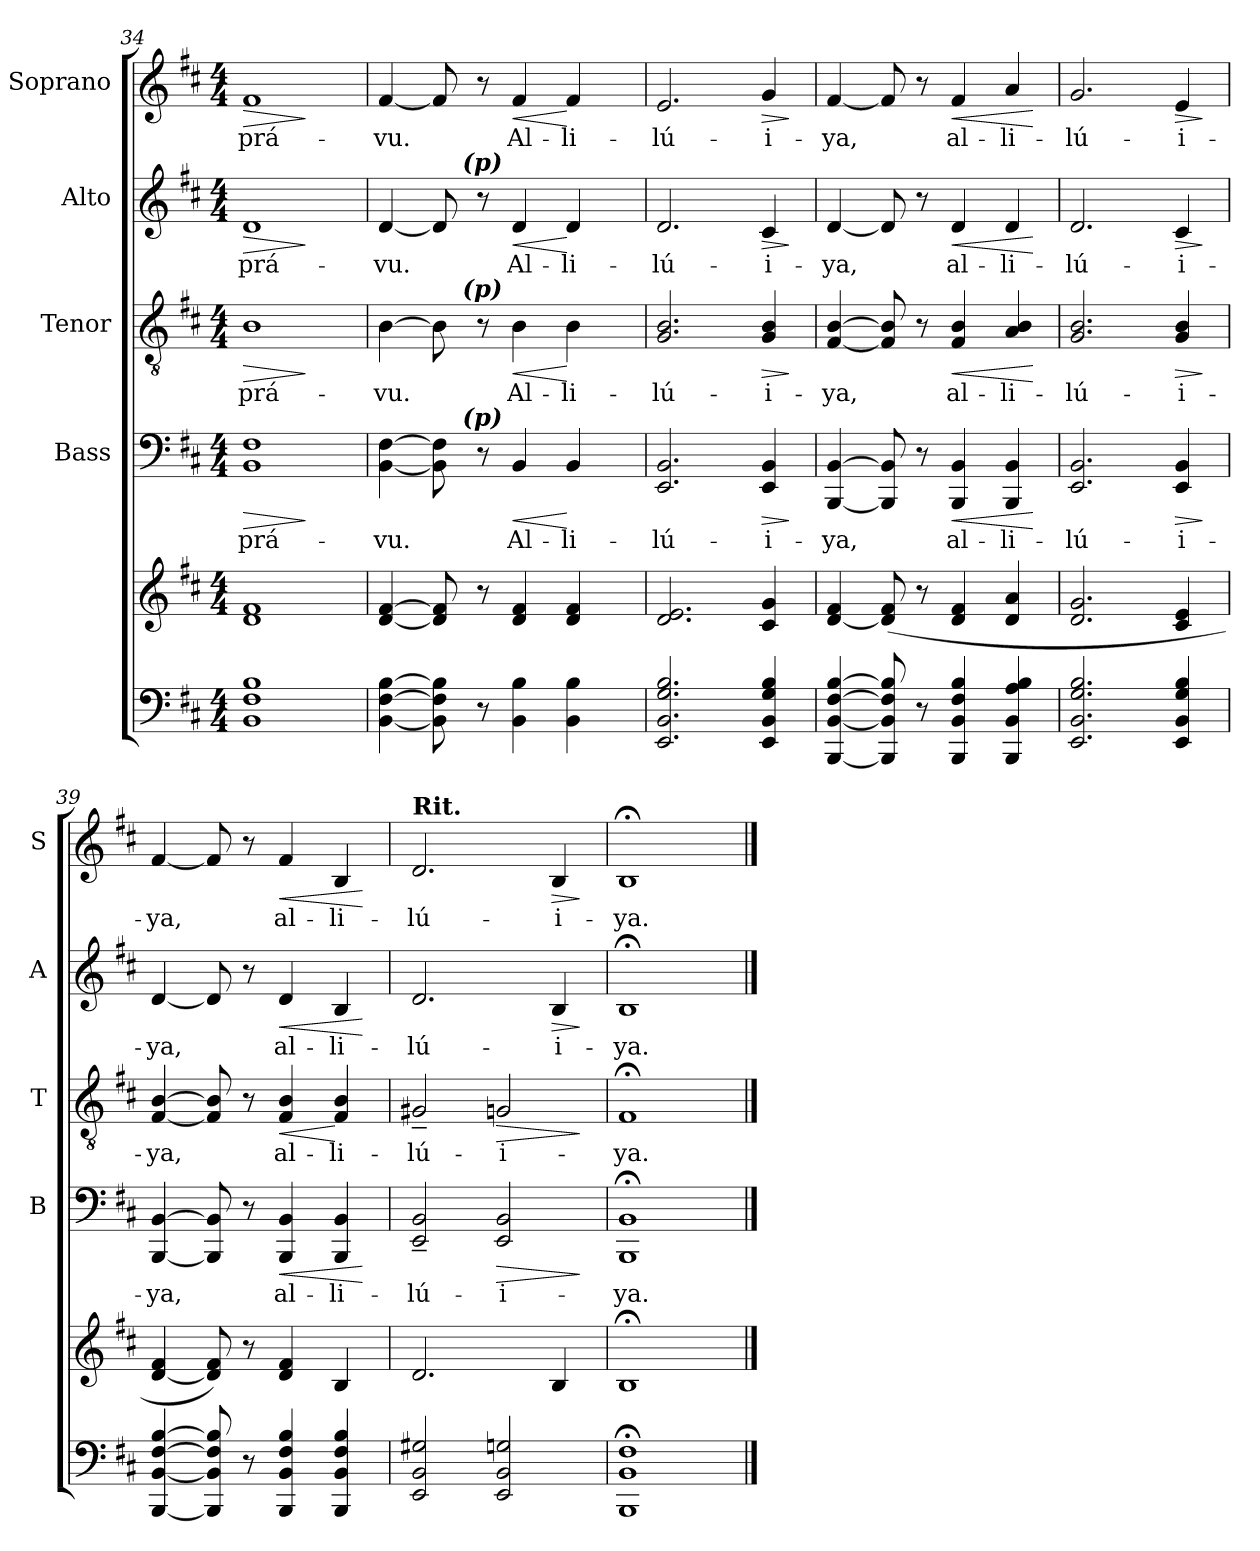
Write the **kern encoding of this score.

**kern	**kern	**kern	**text	**dynam	**kern	**text	**dynam	**kern	**text	**dynam	**kern	**text	**dynam
*part5	*part5	*part4	*part4	*part4	*part3	*part3	*part3	*part2	*part2	*part2	*part1	*part1	*part1
*staff6	*staff5	*staff4	*staff4	*staff4	*staff3	*staff3	*staff3	*staff2	*staff2	*staff2	*staff1	*staff1	*staff1
*	*	*I"Bass	*	*	*I"Tenor	*	*	*I"Alto	*	*	*I"Soprano	*	*
*	*	*I'B	*	*	*I'T	*	*	*I'A	*	*	*I'S	*	*
!!LO:PB:g=z
*clefF4	*clefG2	*clefF4	*	*	*clefGv2	*	*	*clefG2	*	*	*clefG2	*	*
*k[f#c#]	*k[f#c#]	*k[f#c#]	*	*	*k[f#c#]	*	*	*k[f#c#]	*	*	*k[f#c#]	*	*
*D:	*D:	*D:	*	*	*D:	*	*	*D:	*	*	*D:	*	*
*M4/4	*M4/4	*M4/4	*	*	*M4/4	*	*	*M4/4	*	*	*M4/4	*	*
=34	=34	=34	=34	=34	=34	=34	=34	=34	=34	=34	=34	=34	=34
!	!	!	!LO:LY:b	!LO:HP:b	!	!LO:LY:b	!LO:HP:b	!	!LO:LY:b	!LO:HP:b	!	!LO:LY:b	!LO:HP:b
1BB 1F# 1B	1d 1f#	1BB 1F#	prá-	>	1B	prá-	>	1d	prá-	>	1f#	prá-	>
.	.	.	.	]	.	.	]	.	.	]	.	.	]
=35	=35	=35	=35	=35	=35	=35	=35	=35	=35	=35	=35	=35	=35
!	!	!	!LO:LY:b	!	!	!LO:LY:b	!	!	!LO:LY:b	!	!	!LO:LY:b	!
*	*	*^	*	*	*^	*	*	*^	*	*	*	*	*
[<4BB\ [>4F#\ [>4B\	[<4d/ [>4f#/	[<4BB\ [>4F#\	4ryy	-vu.	.	[>4B\	4ryy	-vu.	.	[<4d/	4ryy	-vu.	.	[<4f#/	-vu.	.
8BB\] 8F#\] 8B\]	8d/] 8f#/]	8BB\] 8F#\]	16.ryy	.	.	8B\]	16.ryy	.	.	8d/]	16.ryy	.	.	8f#/]	.	.
!	!	!	!	!	!	!	!	!	!	!	!LO:TX:a:Bi:t=(p)	!	!	!	!	!
!	!	!	!	!	!	!	!LO:TX:a:Bi:t=(p)	!	!	!	!	!	!	!	!	!
!	!	!	!LO:TX:a:Bi:t=(p)	!	!	!	!	!	!	!	!	!	!	!	!	!
.	.	.	2ryy	.	.	.	2ryy	.	.	.	2ryy	.	.	.	.	.
8r	8r	8r	.	.	.	8r	.	.	.	8r	.	.	.	8r	.	.
!	!	!	!	!LO:LY:b	!LO:HP:b	!	!	!LO:LY:b	!LO:HP:b	!	!	!LO:LY:b	!LO:HP:b	!	!LO:LY:b	!LO:HP:b
4BB\ 4B\	4d/ 4f#/	4BB/	.	Al-	<	4B\	.	Al-	<	4d/	.	Al-	<	4f#/	Al-	<
!	!	!	!	!LO:LY:b	!	!	!	!LO:LY:b	!	!	!	!LO:LY:b	!	!	!LO:LY:b	!
4BB\ 4B\	4d/ 4f#/	4BB/	.	-li-	[	4B\	.	-li-	[	4d/	.	-li-	[	4f#/	-li-	[
.	.	.	8ryy	.	.	.	8ryy	.	.	.	8ryy	.	.	.	.	.
.	.	.	32ryy	.	.	.	32ryy	.	.	.	32ryy	.	.	.	.	.
=36	=36	=36	=36	=36	=36	=36	=36	=36	=36	=36	=36	=36	=36	=36	=36	=36
!	!	!	!	!LO:LY:b	!	!	!	!LO:LY:b	!	!	!	!LO:LY:b	!	!	!LO:LY:b	!
*	*	*v	*v	*	*	*	*	*	*	*v	*v	*	*	*	*	*
*	*	*	*	*	*v	*v	*	*	*	*	*	*	*	*
2.EE/ 2.BB/ 2.G/ 2.B/	2.d/ 2.e/	2.EE/ 2.BB/	-lú-	.	2.G/ 2.B/	-lú-	.	2.d/	-lú-	.	2.e/	-lú-	.
!	!	!	!LO:LY:b	!LO:HP:b	!	!LO:LY:b	!LO:HP:b	!	!LO:LY:b	!LO:HP:b	!	!LO:LY:b	!LO:HP:b
4EE/ 4BB/ 4G/ 4B/	4c#/ 4g/	4EE/ 4BB/	-i-	>	4G/ 4B/	-i-	>	4c#/	-i-	>	4g/	-i-	>
.	.	.	.	]	.	.	]	.	.	]	.	.	]
=37	=37	=37	=37	=37	=37	=37	=37	=37	=37	=37	=37	=37	=37
!	!	!	!LO:LY:b	!	!	!LO:LY:b	!	!	!LO:LY:b	!	!	!LO:LY:b	!
([<4BBB/ [<4BB/ [>4F#/ [>4B/	[<4d/ 4f#/	[<4BBB/ [>4BB/	-ya,	.	[<4F#/ [>4B/	-ya,	.	[<4d/	-ya,	.	[<4f#/	-ya,	.
8BBB/] 8BB/] 8F#/] 8B/]	(8d/] 8f#/	8BBB/] 8BB/]	.	.	8F#/] 8B/]	.	.	8d/]	.	.	8f#/]	.	.
8r	8r	8r	.	.	8r	.	.	8r	.	.	8r	.	.
!	!	!	!LO:LY:b	!LO:HP:b	!	!LO:LY:b	!LO:HP:b	!	!LO:LY:b	!LO:HP:b	!	!LO:LY:b	!LO:HP:b
4BBB/ 4BB/ 4F#/ 4B/	4d/ 4f#/	4BBB/ 4BB/	al-	<	4F#/ 4B/	al-	<	4d/	al-	<	4f#/	al-	<
!	!	!	!LO:LY:b	!	!	!LO:LY:b	!	!	!LO:LY:b	!	!	!LO:LY:b	!
4BBB/ 4BB/ 4A/ 4B/	4d/ 4a/	4BBB/ 4BB/	-li-	.	4A/ 4B/	-li-	.	4d/	-li-	.	4a/	-li-	.
.	.	.	.	[	.	.	[	.	.	[	.	.	[
!!LO:LB:g=z
=38	=38	=38	=38	=38	=38	=38	=38	=38	=38	=38	=38	=38	=38
!	!	!	!LO:LY:b	!	!	!LO:LY:b	!	!	!LO:LY:b	!	!	!LO:LY:b	!
2.EE/ 2.BB/ 2.G/ 2.B/	2.d/ 2.g/	2.EE/ 2.BB/	-lú-	.	2.G/ 2.B/	-lú-	.	2.d/	-lú-	.	2.g/	-lú-	.
!	!	!	!LO:LY:b	!LO:HP:b	!	!LO:LY:b	!LO:HP:b	!	!LO:LY:b	!LO:HP:b	!	!LO:LY:b	!LO:HP:b
4EE/ 4BB/ 4G/ 4B/	4c#/ 4e/	4EE/ 4BB/	-i-	>	4G/ 4B/	-i-	>	4c#/	-i-	>	4e/	-i-	>
.	.	.	.	]	.	.	]	.	.	]	.	.	]
=39	=39	=39	=39	=39	=39	=39	=39	=39	=39	=39	=39	=39	=39
!	!	!	!LO:LY:b	!	!	!LO:LY:b	!	!	!LO:LY:b	!	!	!LO:LY:b	!
[<4BBB/ [<4BB/ [>4F#/ [>4B/	[<4d/ 4f#/	[<4BBB/ [>4BB/	-ya,	.	[<4F#/ [>4B/	-ya,	.	[<4d/	-ya,	.	[<4f#/	-ya,	.
8BBB/] 8BB/] 8F#/] 8B/]	8d/] 8f#/)	8BBB/] 8BB/]	.	.	8F#/] 8B/]	.	.	8d/]	.	.	8f#/]	.	.
8r	8r	8r	.	.	8r	.	.	8r	.	.	8r	.	.
!	!	!	!LO:LY:b	!LO:HP:b	!	!LO:LY:b	!LO:HP:b	!	!LO:LY:b	!LO:HP:b	!	!LO:LY:b	!LO:HP:b
4BBB/ 4BB/ 4F#/ 4B/	4d/ 4f#/	4BBB/ 4BB/	al-	<	4F#/ 4B/	al-	<	4d/	al-	<	4f#/	al-	<
!	!	!	!LO:LY:b	!	!	!LO:LY:b	!	!	!LO:LY:b	!	!	!LO:LY:b	!
4BBB/ 4BB/ 4F#/ 4B/	4B/	4BBB/ 4BB/	-li-	.	4F#/ 4B/	-li-	[	4B/	-li-	.	4B/	-li-	.
.	.	.	.	[	.	.	.	.	.	[	.	.	[
=40	=40	=40	=40	=40	=40	=40	=40	=40	=40	=40	=40	=40	=40
!	!	!	!	!	!	!	!	!	!	!	!LO:TX:a:B:t=Rit.	!	!
!	!	!	!LO:LY:b	!	!	!LO:LY:b	!	!	!LO:LY:b	!	!	!LO:LY:b	!
2EE/ 2BB/ 2G#X/	2.d/	2EE/~< 2BB/~<	-lú-	.	2G#X~</	-lú-	.	2.d/	-lú-	.	2.d/	-lú-	.
!	!	!	!LO:LY:b	!LO:HP:b	!	!LO:LY:b	!LO:HP:b	!	!	!	!	!	!
2EE/ 2BB/ 2Gn/	.	2EE/ 2BB/	-i-	>	2Gn/	-i-	>	.	.	.	.	.	.
!	!	!	!	!	!	!	!	!	!LO:LY:b	!LO:HP:b	!	!LO:LY:b	!LO:HP:b
.	4B/	.	.	.	.	.	.	4B/	-i-	>	4B/	-i-	>
.	.	.	.	]	.	.	]	.	.	]	.	.	]
=41	=41	=41	=41	=41	=41	=41	=41	=41	=41	=41	=41	=41	=41
!	!	!	!LO:LY:b	!	!	!LO:LY:b	!	!	!LO:LY:b	!	!	!LO:LY:b	!
1BBB; 1BB; 1F#;	1B;	1BBB; 1BB;	-ya.	.	1F#;	-ya.	.	1B;	-ya.	.	1B;	-ya.	.
==	==	==	==	==	==	==	==	==	==	==	==	==	==
*-	*-	*-	*-	*-	*-	*-	*-	*-	*-	*-	*-	*-	*-
